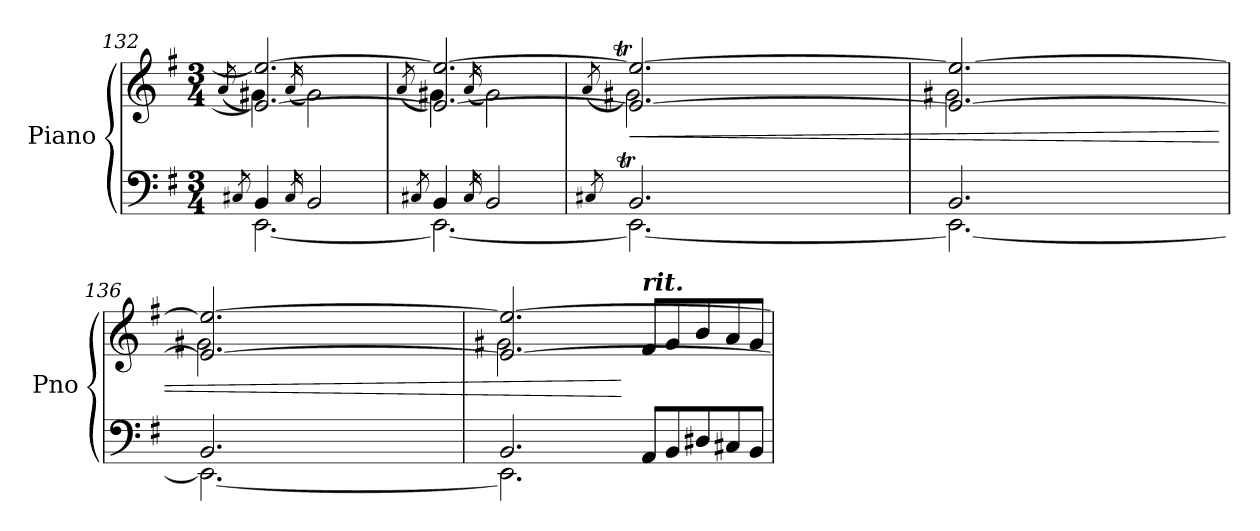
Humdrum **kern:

**kern	**kern	**dynam
*part1	*part1	*part1
*staff2	*staff1	*staff1/2
*I"Piano	*	*
*I'Pno	*	*
*clefF4	*clefG2	*
*k[f#]	*k[f#]	*
*M3/4	*M3/4	*
=132	=132	=132
*	*^	*
8qC#X/	.	(8qa/	.
*^	*	*	*
4BB/	2.EE\_	2.e/_ 2.ee/_	4g#X\)	.
16qC#/	.	.	(16qa/	.
2BB/	.	.	2g#\)	.
=133	=133	=133	=133	=133
8qC#X/	.	.	(8qa/	.
4BB/	2.EE\_	2.e/_ 2.ee/_	4g#X\)	.
16qC#/	.	.	(16qa/	.
2BB/	.	.	2g#\)	.
*v	*v	*	*	*
=134	=134	=134	=134
8qC#X/	.	(8qa/	.
*^	*	*	*
*	*^	*v	*v	*
*	*	*Xtuplet	*	*
*	*	*	*^	*
!	!	!	!	!	!LO:HP:b
*	*	*	*	*^	*
*	*	*	*	*	*Xtuplet	*
2.BB/	2.EE\_	24.C#tyy	2.e/_ 2.ee/_	2.g#X\)	24.aTyy	<
.	.	24.BByy	.	.	24.g#yy	.
.	.	24.C#yy	.	.	24.ayy	.
.	.	24.BByy	.	.	24.g#yy	.
.	.	24.C#yy	.	.	24.ayy	.
.	.	24.BByy	.	.	24.g#yy	.
.	.	24.C#yy	.	.	24.ayy	.
.	.	24.BByy	.	.	24.g#yy	.
.	.	24.C#yy	.	.	24.ayy	.
.	.	24.BByy	.	.	24.g#yy	.
.	.	24.C#yy	.	.	24.ayy	.
.	.	24.BByy	.	.	24.g#yy	.
!!LO:LB:g=z	!!	!!
=135	=135	=135	=135	=135	=135	=135
2.BB/	2.EE\_	24.C#Xyy	2.e/_ 2.ee/_	2.g#X\	24.ayy	.
.	.	24.BByy	.	.	24.g#yy	.
.	.	24.C#yy	.	.	24.ayy	.
.	.	24.BByy	.	.	24.g#yy	.
.	.	24.C#yy	.	.	24.ayy	.
.	.	24.BByy	.	.	24.g#yy	.
.	.	24.C#yy	.	.	24.ayy	.
.	.	24.BByy	.	.	24.g#yy	.
.	.	24.C#yy	.	.	24.ayy	.
.	.	24.BByy	.	.	24.g#yy	.
.	.	24.C#yy	.	.	24.ayy	.
.	.	24.BByy	.	.	24.g#yy	.
=136	=136	=136	=136	=136	=136	=136
2.BB/	2.EE\_	24.C#Xyy	2.e/_ 2.ee/_	2.g#X\	24.ayy	.
.	.	24.BByy	.	.	24.g#yy	.
.	.	24.C#yy	.	.	24.ayy	.
.	.	24.BByy	.	.	24.g#yy	.
.	.	24.C#yy	.	.	24.ayy	.
.	.	24.BByy	.	.	24.g#yy	.
.	.	24.C#yy	.	.	24.ayy	.
.	.	24.BByy	.	.	24.g#yy	.
.	.	24.C#yy	.	.	24.ayy	.
.	.	24.BByy	.	.	24.g#yy	.
.	.	24.C#yy	.	.	24.ayy	.
.	.	24.BByy	.	.	24.g#yy	.
=137	=137	=137	=137	=137	=137	=137
2.BB/	2.EE\]	24.C#Xyy	2.e/_ 2.ee/_	2.g#X\	24.ayy	.
.	.	24.BByy	.	.	24.g#yy	.
.	.	24.C#yy	.	.	24.ayy	.
.	.	24.BByy	.	.	24.g#TTTyy	.
.	.	24.C#yy	.	.	24.ayy	.
.	.	24.BByy	.	.	24.g#yy	[
!	!	!	!	!	!LO:TX:a:Bi:t=rit.	!
!	!	!	!	!	!	!LO:DY:b
.	.	40%3AA/L	.	.	40%3f#/L	other-dynamics
.	.	40%3BB/	.	.	40%3g#/	.
.	.	40%3D#X/	.	.	40%3b/	.
.	.	40%3C#X/	.	.	40%3a/	.
.	.	40%3BB/J	.	.	40%3g#/J	.
*v	*v	*v	*	*	*	*
*	*v	*v	*v	*
=	=	=
*-	*-	*-
